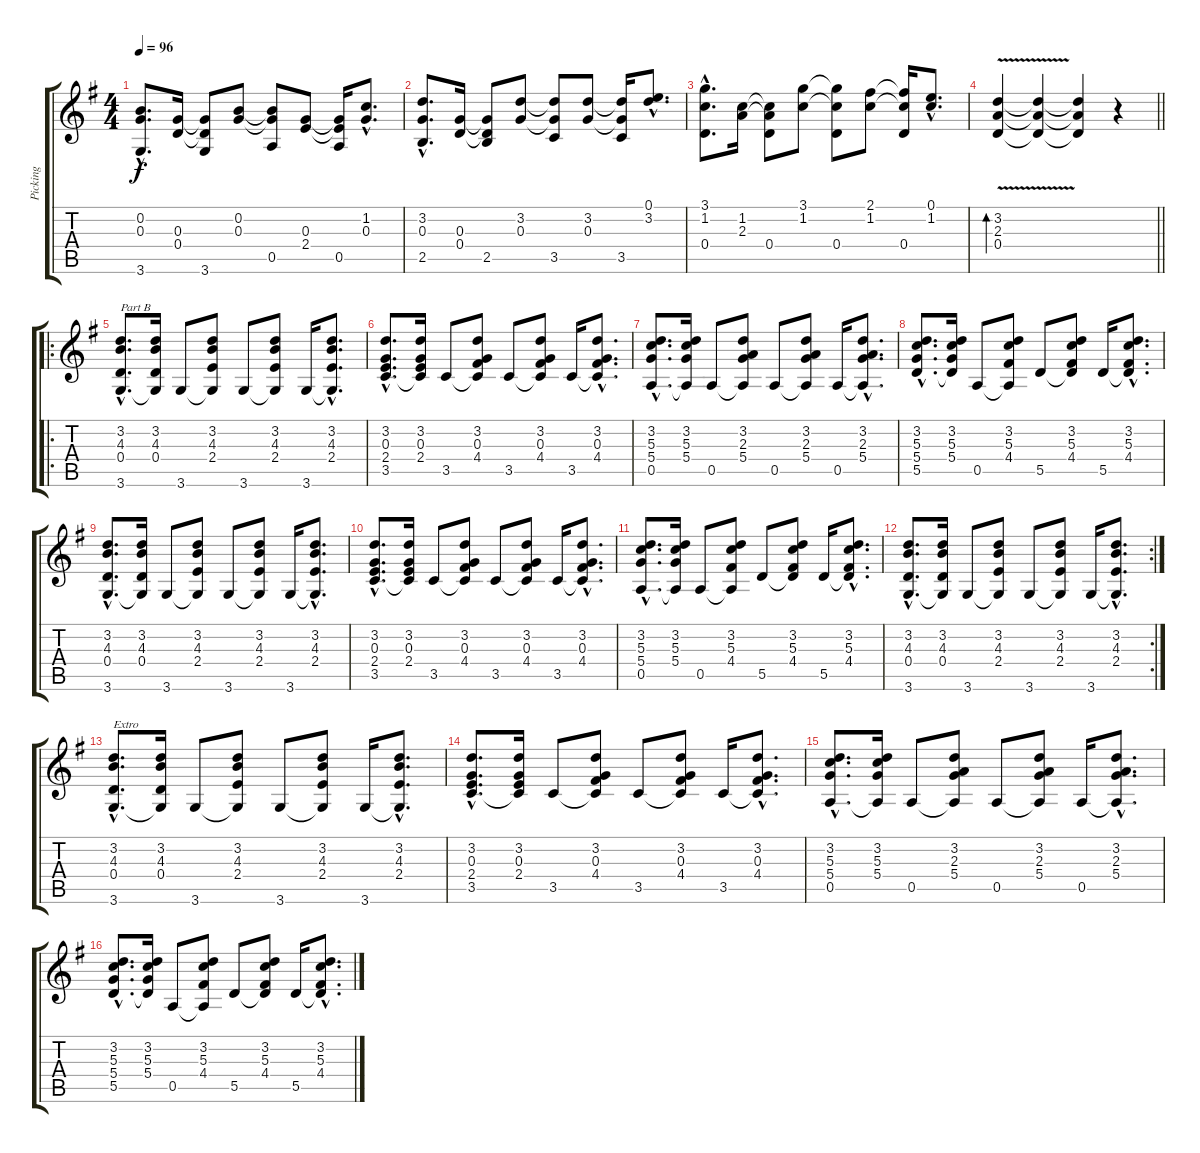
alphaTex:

\track ("Picking" "Picking") {instrument acousticguitarnylon}
\staff {score tabs}
\tuning (E4 B3 G3 D3 A2 E2) {hide}
\ts (4 4)
\tempo 96
\clef g2
\ks g
(0.2{hac} 0.3{hac} 3.6{hac}).8{d dy f} (0.3 0.4).16 (0.3{t} 0.4{t} 3.6).8 (0.2 0.3).8 (0.2{t} 0.3{t} 0.5).8 (0.3 2.4).8 (0.3{t} 2.4{t} 0.5).16 (1.2{hac} 0.3{hac}).8{d} |
(3.2{hac} 0.3{hac} 2.5{hac}).8{d} (0.3 0.4).16 (0.3{t} 0.4{t} 2.5).8 (3.2 0.3).8 (3.2{t} 0.3{t} 3.5).8 (3.2 0.3).8 (3.2{t} 0.3{t} 3.5).16 (0.1{hac} 3.2{hac}).8{d} |
(3.1{hac} 1.2{hac} 0.4{hac}).8{d} (1.2 2.3).16 (1.2{t} 2.3{t} 0.4).8 (3.1 1.2).8 (3.1{t} 1.2{t} 0.4).8 (2.1 1.2).8 (2.1{t} 1.2{t} 0.4).16 (0.1{hac} 1.2{hac}).8{d} |
\barLineRight lightlight
(3.2{v} 2.3 0.4).4{bd 240} (3.2{t} 2.3{t} 0.4{t}).4 (3.2{t} 2.3{t} 0.4{t}).4 r.4 |
\ro
(3.2{hac} 4.3{hac} 0.4{hac} 3.6{hac}).8{d txt "Part B"} (3.2 4.3 0.4 3.6{t}).16 3.6.8 (3.2 4.3 2.4 3.6{t}).8 3.6.8 (3.2 4.3 2.4 3.6{t}).8 3.6.16 (3.2{hac} 4.3{hac} 2.4{hac} 3.6{hac t}).8{d} |
(3.2{hac} 0.3{hac} 2.4{hac} 3.5{hac}).8{d} (3.2 0.3 2.4 3.5{t}).16 3.5.8 (3.2 0.3 4.4 3.5{t}).8 3.5.8 (3.2 0.3 4.4 3.5{t}).8 3.5.16 (3.2{hac} 0.3{hac} 4.4{hac} 3.5{hac t}).8{d} |
(3.2{hac} 5.3{hac} 5.4{hac} 0.5{hac}).8{d} (3.2 5.3 5.4 0.5{t}).16 0.5.8 (3.2 2.3 5.4 0.5{t}).8 0.5.8 (3.2 2.3 5.4 0.5{t}).8 0.5.16 (3.2{hac} 2.3{hac} 5.4{hac} 0.5{hac t}).8{d} |
(3.2{hac} 5.3{hac} 5.4{hac} 5.5{hac}).8{d} (3.2 5.3 5.4 5.5{t}).16 0.5.8 (3.2 5.3 4.4 0.5{t}).8 5.5.8 (3.2 5.3 4.4 5.5{t}).8 5.5.16 (3.2{hac} 5.3{hac} 4.4{hac} 5.5{hac t}).8{d} |
(3.2{hac} 4.3{hac} 0.4{hac} 3.6{hac}).8{d} (3.2 4.3 0.4 3.6{t}).16 3.6.8 (3.2 4.3 2.4 3.6{t}).8 3.6.8 (3.2 4.3 2.4 3.6{t}).8 3.6.16 (3.2{hac} 4.3{hac} 2.4{hac} 3.6{hac t}).8{d} |
(3.2{hac} 0.3{hac} 2.4{hac} 3.5{hac}).8{d} (3.2 0.3 2.4 3.5{t}).16 3.5.8 (3.2 0.3 4.4 3.5{t}).8 3.5.8 (3.2 0.3 4.4 3.5{t}).8 3.5.16 (3.2{hac} 0.3{hac} 4.4{hac} 3.5{hac t}).8{d} |
(3.2{hac} 5.3{hac} 5.4{hac} 0.5{hac}).8{d} (3.2 5.3 5.4 0.5{t}).16 0.5.8 (3.2 5.3 4.4 0.5{t}).8 5.5.8 (3.2 5.3 4.4 5.5{t}).8 5.5.16 (3.2{hac} 5.3{hac} 4.4{hac} 5.5{hac t}).8{d} |
\rc 2
(3.2{hac} 4.3{hac} 0.4{hac} 3.6{hac}).8{d} (3.2 4.3 0.4 3.6{t}).16 3.6.8 (3.2 4.3 2.4 3.6{t}).8 3.6.8 (3.2 4.3 2.4 3.6{t}).8 3.6.16 (3.2{hac} 4.3{hac} 2.4{hac} 3.6{hac t}).8{d} |
(3.2{hac} 4.3{hac} 0.4{hac} 3.6{hac}).8{d txt "Extro"} (3.2 4.3 0.4 3.6{t}).16 3.6.8 (3.2 4.3 2.4 3.6{t}).8 3.6.8 (3.2 4.3 2.4 3.6{t}).8 3.6.16 (3.2{hac} 4.3{hac} 2.4{hac} 3.6{hac t}).8{d} |
(3.2{hac} 0.3{hac} 2.4{hac} 3.5{hac}).8{d} (3.2 0.3 2.4 3.5{t}).16 3.5.8 (3.2 0.3 4.4 3.5{t}).8 3.5.8 (3.2 0.3 4.4 3.5{t}).8 3.5.16 (3.2{hac} 0.3{hac} 4.4{hac} 3.5{hac t}).8{d} |
(3.2{hac} 5.3{hac} 5.4{hac} 0.5{hac}).8{d} (3.2 5.3 5.4 0.5{t}).16 0.5.8 (3.2 2.3 5.4 0.5{t}).8 0.5.8 (3.2 2.3 5.4 0.5{t}).8 0.5.16 (3.2{hac} 2.3{hac} 5.4{hac} 0.5{hac t}).8{d} |
(3.2{hac} 5.3{hac} 5.4{hac} 5.5{hac}).8{d} (3.2 5.3 5.4 5.5{t}).16 0.5.8 (3.2 5.3 4.4 0.5{t}).8 5.5.8 (3.2 5.3 4.4 5.5{t}).8 5.5.16 (3.2{hac} 5.3{hac} 4.4{hac} 5.5{hac t}).8{d}
